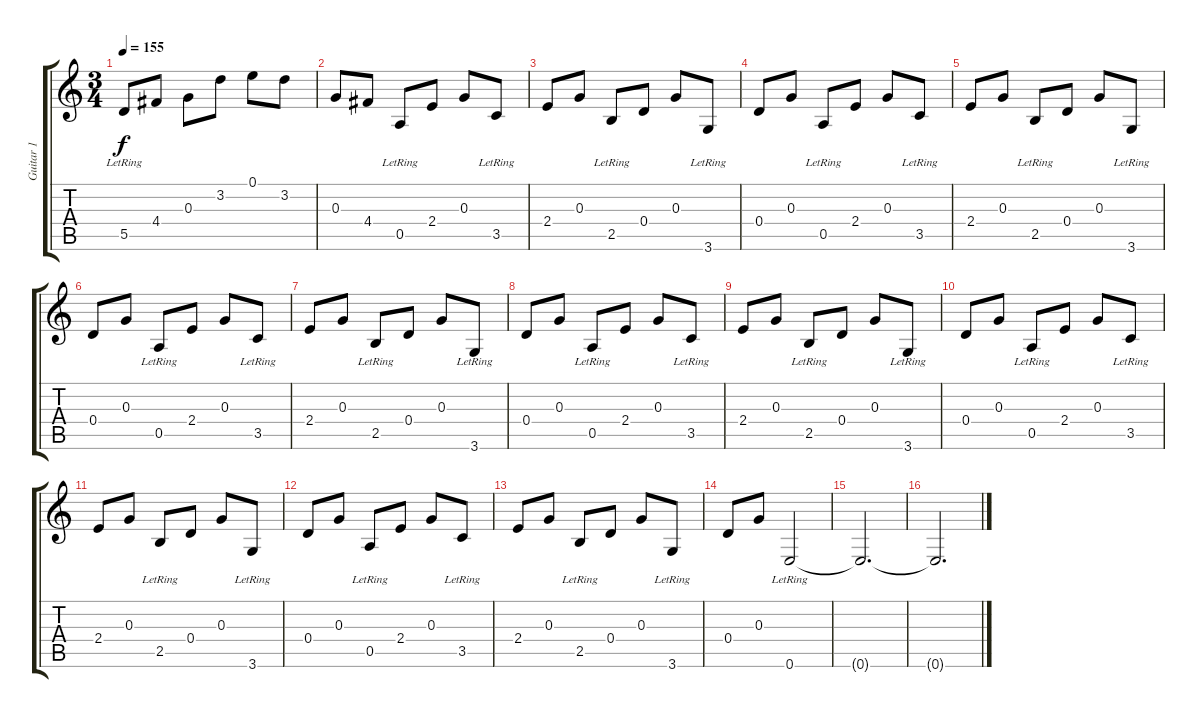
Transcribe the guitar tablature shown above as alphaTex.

\track ("Guitar 1" "Guitar 1") {instrument acousticguitarsteel}
\staff {score tabs}
\tuning (E4 B3 G3 D3 A2 E2) {hide}
\ts (3 4)
\tempo 155
\clef g2
\ks c
5.5{lr}.8{dy f} 4.4.8 0.3.8 3.2.8 0.1.8 3.2.8 |
0.3.8 4.4.8 0.5{lr}.8 2.4.8 0.3.8 3.5{lr}.8 |
2.4.8 0.3.8 2.5{lr}.8 0.4.8 0.3.8 3.6{lr}.8 |
0.4.8 0.3.8 0.5{lr}.8 2.4.8 0.3.8 3.5{lr}.8 |
2.4.8 0.3.8 2.5{lr}.8 0.4.8 0.3.8 3.6{lr}.8 |
0.4.8 0.3.8 0.5{lr}.8 2.4.8 0.3.8 3.5{lr}.8 |
2.4.8 0.3.8 2.5{lr}.8 0.4.8 0.3.8 3.6{lr}.8 |
0.4.8 0.3.8 0.5{lr}.8 2.4.8 0.3.8 3.5{lr}.8 |
2.4.8 0.3.8 2.5{lr}.8 0.4.8 0.3.8 3.6{lr}.8 |
0.4.8 0.3.8 0.5{lr}.8 2.4.8 0.3.8 3.5{lr}.8 |
2.4.8 0.3.8 2.5{lr}.8 0.4.8 0.3.8 3.6{lr}.8 |
0.4.8 0.3.8 0.5{lr}.8 2.4.8 0.3.8 3.5{lr}.8 |
2.4.8 0.3.8 2.5{lr}.8 0.4.8 0.3.8 3.6{lr}.8 |
0.4.8 0.3.8 0.6{lr}.2 |
0.6{t}.2{d} |
0.6{t}.2{d}
